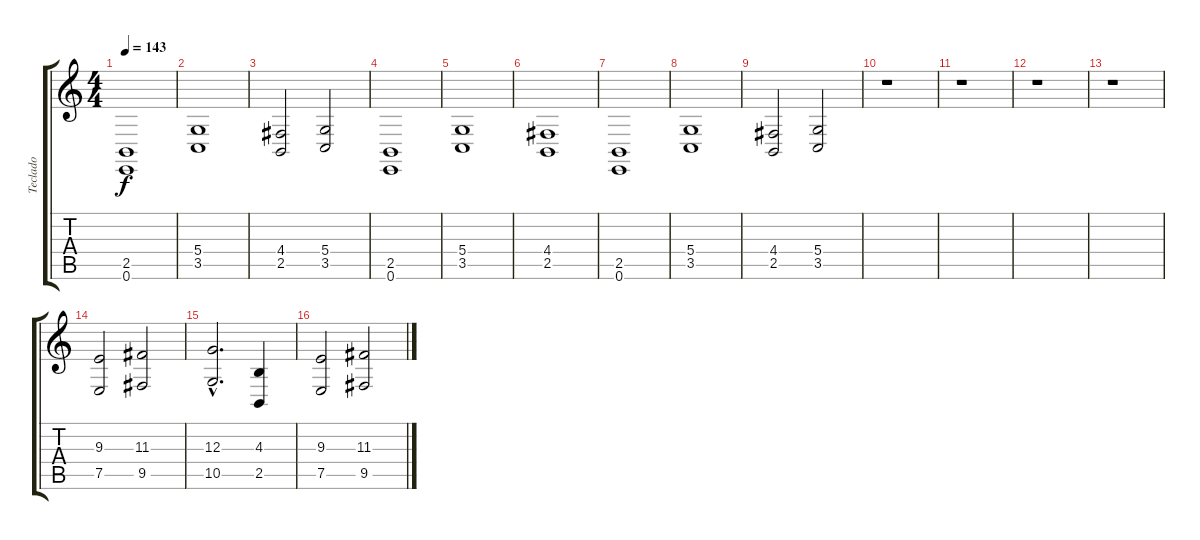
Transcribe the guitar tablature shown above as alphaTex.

\track ("Teclado" "Teclado") {instrument choiraahs}
\staff {score tabs}
\tuning (E4 B3 G3 D3 A2 E2) {hide}
\ts (4 4)
\tempo 143
\clef g2
\ks c
(2.5 0.6).1{dy f} |
(5.4 3.5).1 |
(4.4 2.5).2 (5.4 3.5).2 |
(2.5 0.6).1 |
(5.4 3.5).1 |
(4.4 2.5).1 |
(2.5 0.6).1 |
(5.4 3.5).1 |
(4.4 2.5).2 (5.4 3.5).2 |
r.1 |
r.1 |
r.1 |
r.1 |
(9.3 7.5).2 (11.3 9.5).2 |
(12.3{hac} 10.5{hac}).2{d} (4.3 2.5).4 |
(9.3 7.5).2 (11.3 9.5).2
